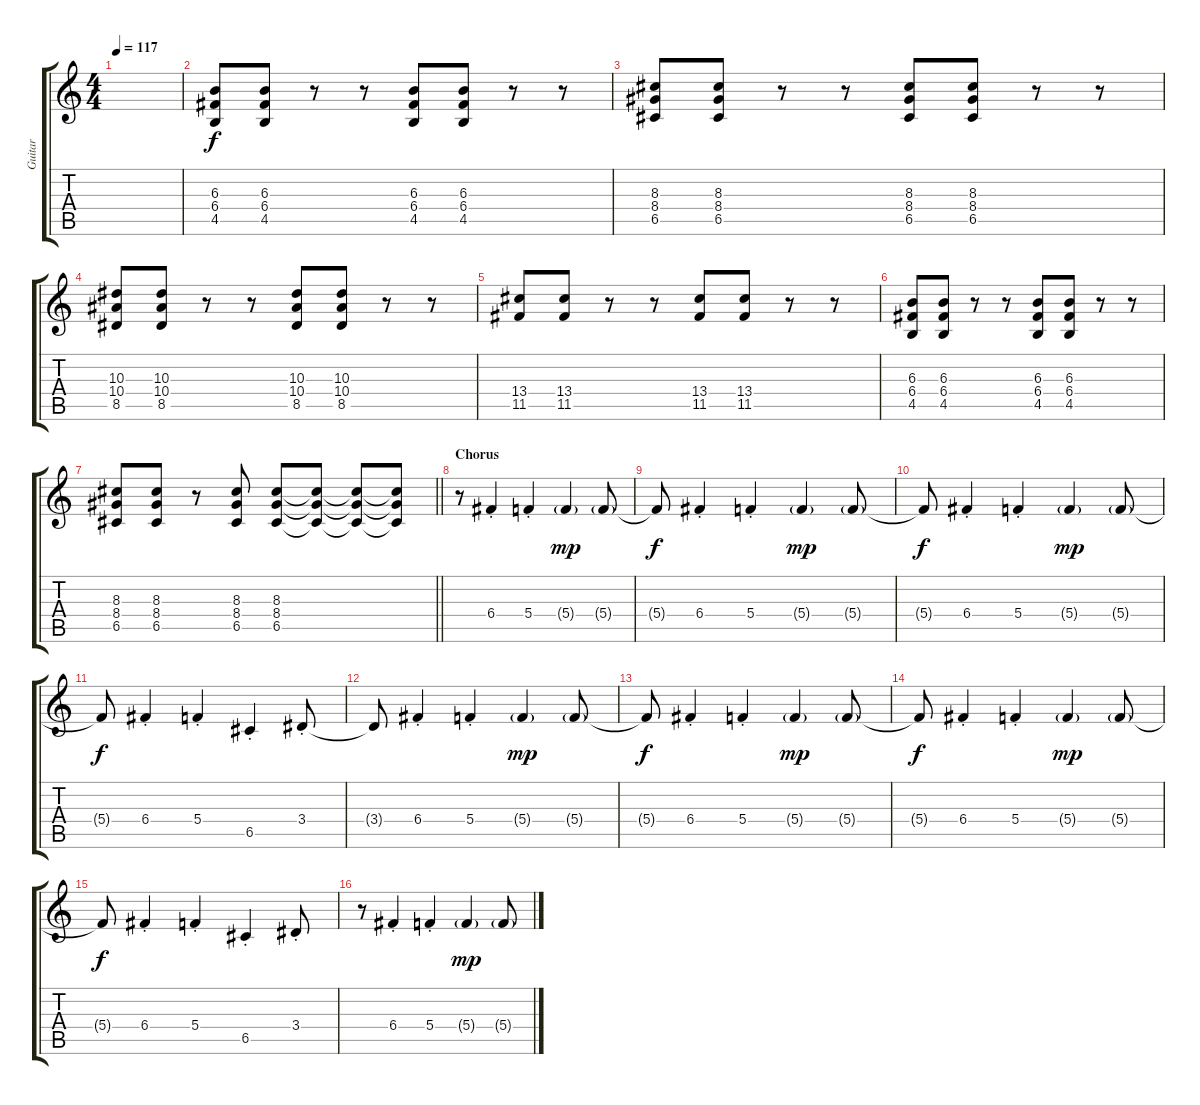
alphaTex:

\track ("Guitar" "Guitar") {instrument distortionguitar}
\staff {score tabs}
\tuning (D4 A3 F3 C3 G2 C2) {hide}
\ts (4 4)
\tempo 117
\clef g2
\ks c
|
(6.3 6.4 4.5).8{volume 6} (6.3 6.4 4.5).8 r.8 r.8 (6.3 6.4 4.5).8 (6.3 6.4 4.5).8 r.8 r.8 |
(8.3 8.4 6.5).8 (8.3 8.4 6.5).8 r.8 r.8 (8.3 8.4 6.5).8 (8.3 8.4 6.5).8 r.8 r.8 |
(10.3 10.4 8.5).8 (10.3 10.4 8.5).8 r.8 r.8 (10.3 10.4 8.5).8 (10.3 10.4 8.5).8 r.8 r.8 |
(13.4 11.5).8 (13.4 11.5).8 r.8 r.8 (13.4 11.5).8 (13.4 11.5).8 r.8 r.8 |
(6.3 6.4 4.5).8{volume 6} (6.3 6.4 4.5).8 r.8 r.8 (6.3 6.4 4.5).8 (6.3 6.4 4.5).8 r.8 r.8 |
\barLineRight lightlight
(8.3 8.4 6.5).8 (8.3 8.4 6.5).8 r.8 (8.3 8.4 6.5).8 (8.3 8.4 6.5).8 (8.3{t} 8.4{t} 6.5{t}).8 (8.3{t} 8.4{t} 6.5{t}).8 (8.3{t} 8.4{t} 6.5{t}).8 |
\section ("" "Chorus")
r.8{volume 13} 6.4{st}.4 5.4{st}.4 5.4{g}.4{dy mp} 5.4{g}.8 |
5.4{t}.8{dy f} 6.4{st}.4 5.4{st}.4 5.4{g}.4{dy mp} 5.4{g}.8 |
5.4{t}.8{dy f} 6.4{st}.4 5.4{st}.4 5.4{g}.4{dy mp} 5.4{g}.8 |
5.4{t}.8{dy f} 6.4{st}.4 5.4{st}.4 6.5{st}.4 3.4{st}.8 |
3.4{t}.8 6.4{st}.4 5.4{st}.4 5.4{g}.4{dy mp} 5.4{g}.8 |
5.4{t}.8{dy f} 6.4{st}.4 5.4{st}.4 5.4{g}.4{dy mp} 5.4{g}.8 |
5.4{t}.8{dy f} 6.4{st}.4 5.4{st}.4 5.4{g}.4{dy mp} 5.4{g}.8 |
5.4{t}.8{dy f} 6.4{st}.4 5.4{st}.4 6.5{st}.4 3.4{st}.8 |
r.8 6.4{st}.4 5.4{st}.4 5.4{g}.4{dy mp} 5.4{g}.8
